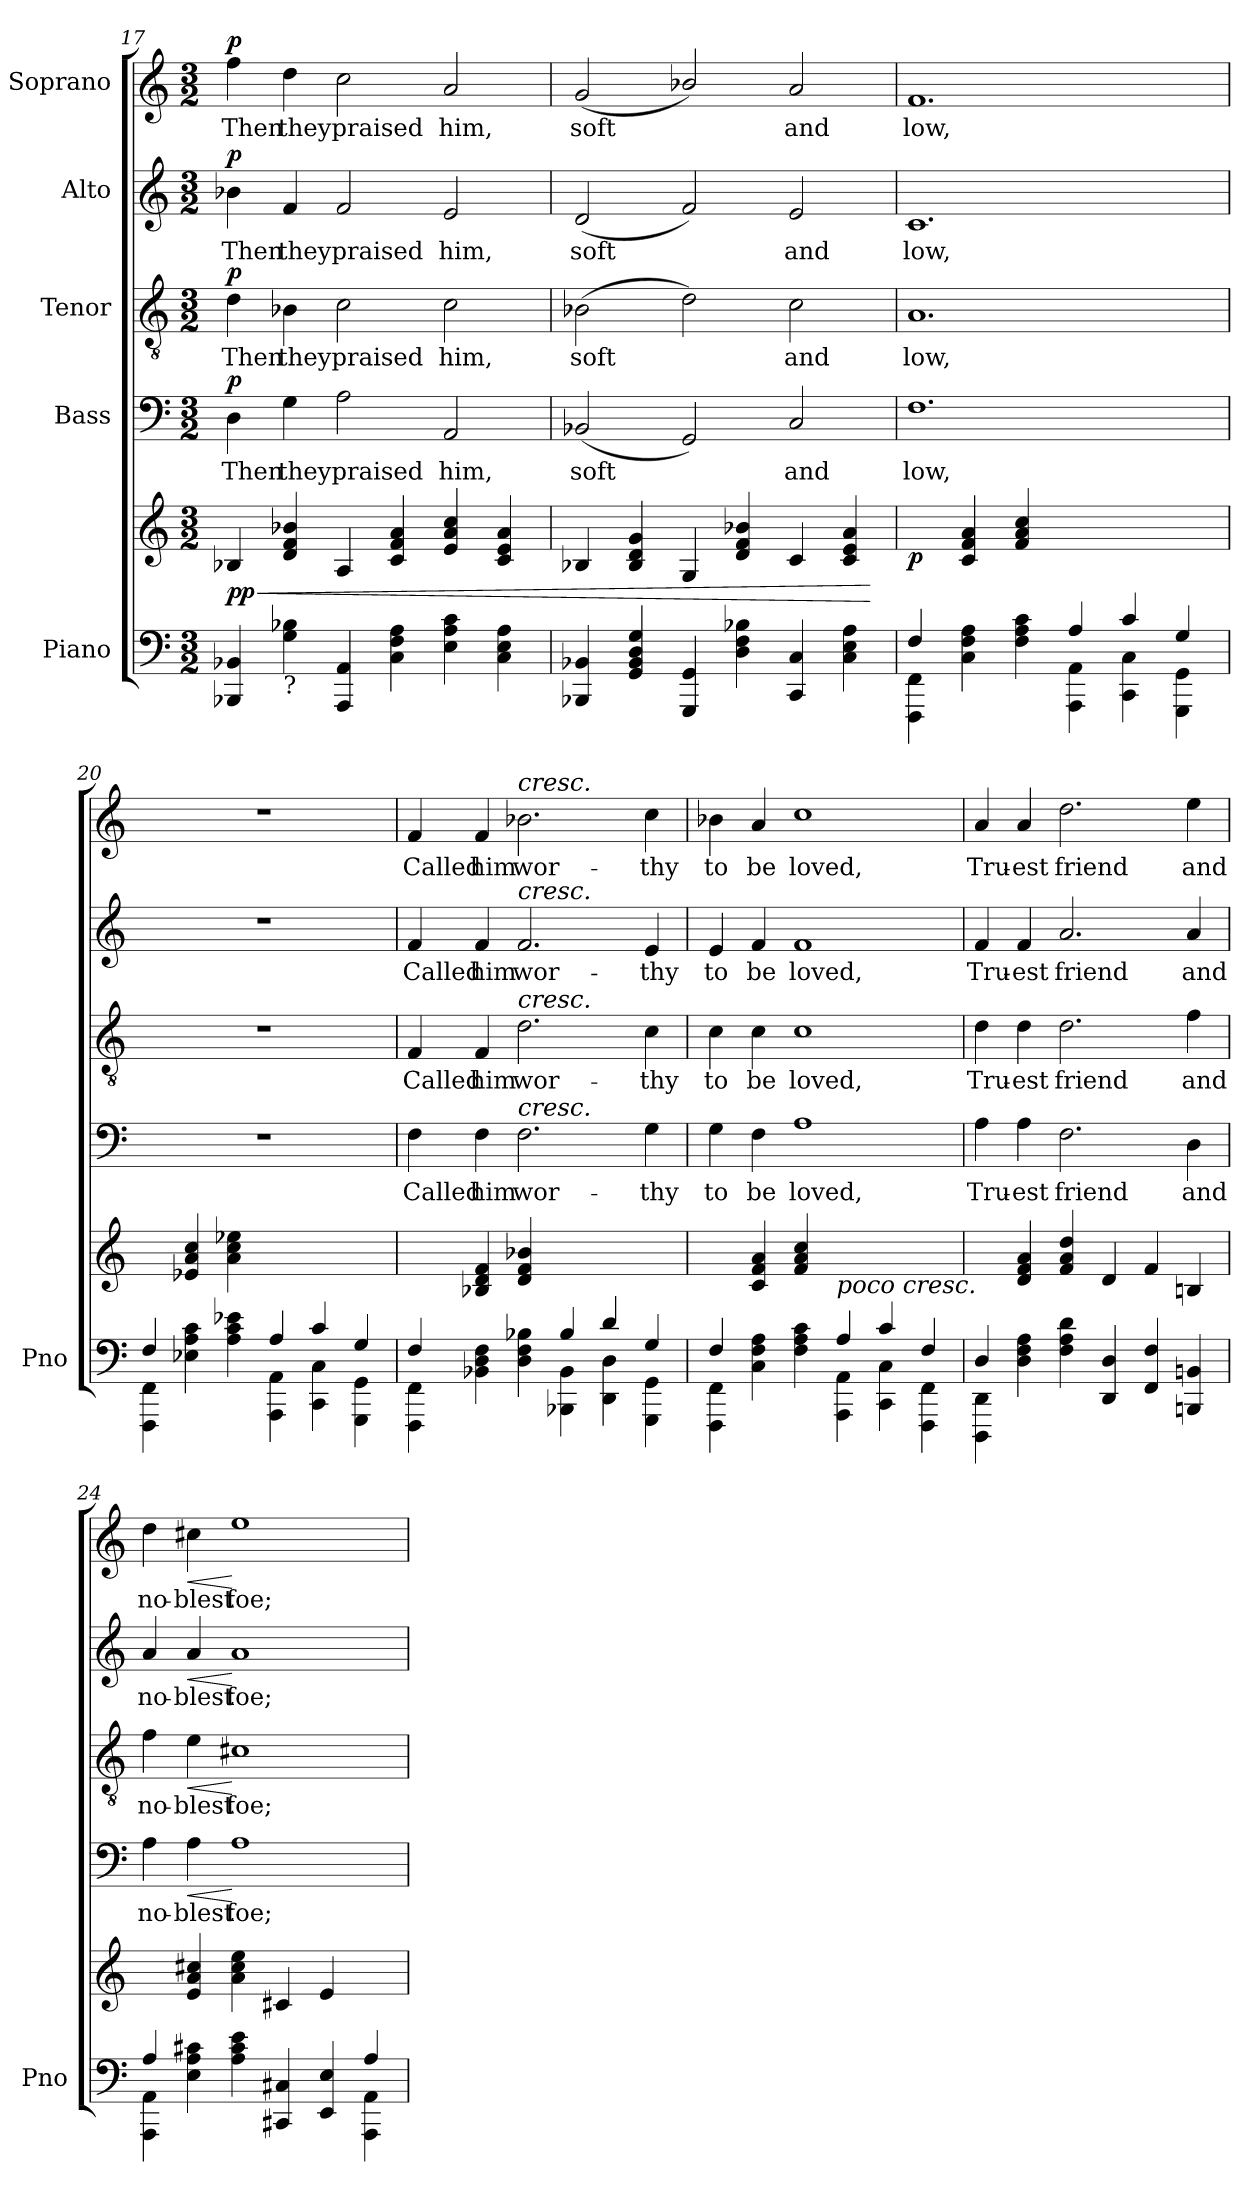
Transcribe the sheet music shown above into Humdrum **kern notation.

**kern	**kern	**dynam	**kern	**text	**dynam	**kern	**text	**dynam	**kern	**text	**dynam	**kern	**text	**dynam
*part5	*part5	*part5	*part4	*part4	*part4	*part3	*part3	*part3	*part2	*part2	*part2	*part1	*part1	*part1
*staff6	*staff5	*staff5/6	*staff4	*staff4	*staff4	*staff3	*staff3	*staff3	*staff2	*staff2	*staff2	*staff1	*staff1	*staff1
*I"Piano	*	*	*I"Bass	*	*	*I"Tenor	*	*	*I"Alto	*	*	*I"Soprano	*	*
*I'Pno	*	*	*	*	*	*	*	*	*	*	*	*	*	*
!!LO:LB:g=z
*clefF4	*clefG2	*	*clefF4	*	*	*clefGv2	*	*	*clefG2	*	*	*clefG2	*	*
*k[]	*k[]	*	*k[]	*	*	*k[]	*	*	*k[]	*	*	*k[]	*	*
*M3/2	*M3/2	*	*M3/2	*	*	*M3/2	*	*	*M3/2	*	*	*M3/2	*	*
=17	=17	=17	=17	=17	=17	=17	=17	=17	=17	=17	=17	=17	=17	=17
!	!	!LO:HP:b	!	!LO:LY:b	!	!	!LO:LY:b	!	!	!LO:LY:b	!	!	!LO:LY:b	!
!	!	!LO:DY:n=1:b	!	!	!LO:DY:a	!	!	!LO:DY:a	!	!	!LO:DY:a	!	!	!LO:DY:a
4BBB-X/ 4BB-X/	4B-X/	< pp	4D\	Then	p	4d\	Then	p	4b-X\	Then	p	4ff\	Then	p
!LO:TX:b:t=?	!	!	!	!	!	!	!	!	!	!	!	!	!	!
!	!	!	!	!LO:LY:b	!	!	!LO:LY:b	!	!	!LO:LY:b	!	!	!LO:LY:b	!
4G\ 4B-X\	4d/ 4f/ 4b-X/	.	4G\	they	.	4B-X\	they	.	4f/	they	.	4dd\	they	.
!	!	!	!	!LO:LY:b	!	!	!LO:LY:b	!	!	!LO:LY:b	!	!	!LO:LY:b	!
4AAA/ 4AA/	4A/	.	2A\	praised	.	2c\	praised	.	2f/	praised	.	2cc\	praised	.
4C\ 4F\ 4A\	4c/ 4f/ 4a/	.	.	.	.	.	.	.	.	.	.	.	.	.
!	!	!	!	!LO:LY:b	!	!	!LO:LY:b	!	!	!LO:LY:b	!	!	!LO:LY:b	!
4E\ 4A\ 4c\	4e/ 4a/ 4cc/	.	2AA/	him,	.	2c\	him,	.	2e/	him,	.	2a/	him,	.
4C\ 4E\ 4A\	4c/ 4e/ 4a/	.	.	.	.	.	.	.	.	.	.	.	.	.
=18	=18	=18	=18	=18	=18	=18	=18	=18	=18	=18	=18	=18	=18	=18
!	!	!	!	!LO:LY:b	!	!	!LO:LY:b	!	!	!LO:LY:b	!	!	!LO:LY:b	!
4BBB-X/ 4BB-X/	4B-X/	.	(<2BB-X/	soft	.	(>2B-X\	soft	.	(<2d/	soft	.	(<2g/	soft	.
4GG/ 4BB-/ 4D/ 4G/	4B-/ 4d/ 4g/	.	.	.	.	.	.	.	.	.	.	.	.	.
4GGG/ 4GG/	4G/	.	2GG/)	.	.	2d\)	.	.	2f/)	.	.	2b-X/)	.	.
4D\ 4F\ 4B-X\	4d/ 4f/ 4b-X/	.	.	.	.	.	.	.	.	.	.	.	.	.
!	!	!	!	!LO:LY:b	!	!	!LO:LY:b	!	!	!LO:LY:b	!	!	!LO:LY:b	!
4CC/ 4C/	4c/	.	2C/	and	.	2c\	and	.	2e/	and	.	2a/	and	.
4C\ 4E\ 4A\	4c/ 4e/ 4a/	.	.	.	.	.	.	.	.	.	.	.	.	.
.	.	[	.	.	.	.	.	.	.	.	.	.	.	.
=19	=19	=19	=19	=19	=19	=19	=19	=19	=19	=19	=19	=19	=19	=19
*^	*	*	*	*	*	*	*	*	*	*	*	*	*	*
!	!	!	!LO:DY:b	!	!LO:LY:b	!	!	!LO:LY:b	!	!	!LO:LY:b	!	!	!LO:LY:b	!
4F/	4FFF\ 4FF\	4ryy	p	1.F	low,	.	1.A	low,	.	1.c	low,	.	1.f	low,	.
2ryy	4C\ 4F\ 4A\	4c/ 4f/ 4a/	.	.	.	.	.	.	.	.	.	.	.	.	.
.	4F\ 4A\ 4c\	4f/ 4a/ 4cc/	.	.	.	.	.	.	.	.	.	.	.	.	.
4A/	4AAA\ 4AA\	2.ryy	.	.	.	.	.	.	.	.	.	.	.	.	.
4c/	4CC\ 4C\	.	.	.	.	.	.	.	.	.	.	.	.	.	.
4G/	4GGG\ 4GG\	.	.	.	.	.	.	.	.	.	.	.	.	.	.
=20	=20	=20	=20	=20	=20	=20	=20	=20	=20	=20	=20	=20	=20	=20	=20
4F/	4FFF\ 4FF\	4ryy	.	1.r	.	.	1.r	.	.	1.r	.	.	1.r	.	.
2ryy	4E-X\ 4A\ 4c\	4e-X/ 4a/ 4cc/	.	.	.	.	.	.	.	.	.	.	.	.	.
.	4A\ 4c\ 4e-X\	4a\ 4cc\ 4ee-X\	.	.	.	.	.	.	.	.	.	.	.	.	.
4A/	4AAA\ 4AA\	2.ryy	.	.	.	.	.	.	.	.	.	.	.	.	.
4c/	4CC\ 4C\	.	.	.	.	.	.	.	.	.	.	.	.	.	.
4G/	4GGG\ 4GG\	.	.	.	.	.	.	.	.	.	.	.	.	.	.
=21	=21	=21	=21	=21	=21	=21	=21	=21	=21	=21	=21	=21	=21	=21	=21
!	!	!	!	!	!LO:LY:b	!	!	!LO:LY:b	!	!	!LO:LY:b	!	!	!LO:LY:b	!
4F/	4FFF\ 4FF\	4ryy	.	4F\	Called	.	4F/	Called	.	4f/	Called	.	4f/	Called	.
!	!	!	!	!	!LO:LY:b	!	!	!LO:LY:b	!	!	!LO:LY:b	!	!	!LO:LY:b	!
2ryy	4BB-X\ 4D\ 4F\	4B-X/ 4d/ 4f/	.	4F\	him	.	4F/	him	.	4f/	him	.	4f/	him	.
!	!	!	!	!	!	!	!	!	!	!	!	!	!LO:TX:a:i:t=cresc.	!	!
!	!	!	!	!	!	!	!	!	!	!LO:TX:a:i:t=cresc.	!	!	!	!	!
!	!	!	!	!	!	!	!LO:TX:a:i:t=cresc.	!	!	!	!	!	!	!	!
!	!	!	!	!LO:TX:a:i:t=cresc.	!	!	!	!	!	!	!	!	!	!	!
!	!	!	!	!	!LO:LY:b	!	!	!LO:LY:b	!	!	!LO:LY:b	!	!	!LO:LY:b	!
.	4D\ 4F\ 4B-X\	4d/ 4f/ 4b-X/	.	2.F\	wor-	.	2.d\	wor-	.	2.f/	wor-	.	2.b-X\	wor-	.
4B-/	4BBB-X\ 4BB-\	2.ryy	.	.	.	.	.	.	.	.	.	.	.	.	.
4d/	4DD\ 4D\	.	.	.	.	.	.	.	.	.	.	.	.	.	.
!	!	!	!	!	!LO:LY:b	!	!	!LO:LY:b	!	!	!LO:LY:b	!	!	!LO:LY:b	!
4G/	4GGG\ 4GG\	.	.	4G\	-thy	.	4c\	-thy	.	4e/	-thy	.	4cc\	-thy	.
!!LO:PB:g=z
=22	=22	=22	=22	=22	=22	=22	=22	=22	=22	=22	=22	=22	=22	=22	=22
!	!	!	!	!	!LO:LY:b	!	!	!LO:LY:b	!	!	!LO:LY:b	!	!	!LO:LY:b	!
4F/	4FFF\ 4FF\	4ryy	.	4G\	to	.	4c\	to	.	4e/	to	.	4b-X\	to	.
!	!	!	!	!	!LO:LY:b	!	!	!LO:LY:b	!	!	!LO:LY:b	!	!	!LO:LY:b	!
2ryy	4C\ 4F\ 4A\	4c/ 4f/ 4a/	.	4F\	be	.	4c\	be	.	4f/	be	.	4a/	be	.
!	!	!	!	!	!LO:LY:b	!	!	!LO:LY:b	!	!	!LO:LY:b	!	!	!LO:LY:b	!
.	4F\ 4A\ 4c\	4f/ 4a/ 4cc/	.	1A	loved,	.	1c	loved,	.	1f	loved,	.	1cc	loved,	.
!	!	!LO:TX:b:i:t=poco cresc.	!	!	!	!	!	!	!	!	!	!	!	!	!
4A/	4AAA\ 4AA\	2.ryy	.	.	.	.	.	.	.	.	.	.	.	.	.
4c/	4CC\ 4C\	.	.	.	.	.	.	.	.	.	.	.	.	.	.
4F/	4FFF\ 4FF\	.	.	.	.	.	.	.	.	.	.	.	.	.	.
=23	=23	=23	=23	=23	=23	=23	=23	=23	=23	=23	=23	=23	=23	=23	=23
!	!	!	!	!	!LO:LY:b	!	!	!LO:LY:b	!	!	!LO:LY:b	!	!	!LO:LY:b	!
4D/	4DDD\ 4DD\	4ryy	.	4A\	Tru-	.	4d\	Tru-	.	4f/	Tru-	.	4a/	Tru-	.
!	!	!	!	!	!LO:LY:b	!	!	!LO:LY:b	!	!	!LO:LY:b	!	!	!LO:LY:b	!
1ryy	4D\ 4F\ 4A\	4d/ 4f/ 4a/	.	4A\	-est	.	4d\	-est	.	4f/	-est	.	4a/	-est	.
!	!	!	!	!	!LO:LY:b	!	!	!LO:LY:b	!	!	!LO:LY:b	!	!	!LO:LY:b	!
.	4F\ 4A\ 4d\	4f/ 4a/ 4dd/	.	2.F\	friend	.	2.d\	friend	.	2.a/	friend	.	2.dd\	friend	.
.	4DD/ 4D/	4d/	.	.	.	.	.	.	.	.	.	.	.	.	.
.	4FF/ 4F/	4f/	.	.	.	.	.	.	.	.	.	.	.	.	.
!	!	!	!	!	!LO:LY:b	!	!	!LO:LY:b	!	!	!LO:LY:b	!	!	!LO:LY:b	!
4ryy	4BBBn/ 4BBn/	4Bn/	.	4D\	and	.	4f\	and	.	4a/	and	.	4ee\	and	.
=24	=24	=24	=24	=24	=24	=24	=24	=24	=24	=24	=24	=24	=24	=24	=24
!	!	!	!	!	!LO:LY:b	!	!	!LO:LY:b	!	!	!LO:LY:b	!	!	!LO:LY:b	!
4A/	4AAA\ 4AA\	4ryy	.	4A\	no-	.	4f\	no-	.	4a/	no-	.	4dd\	no-	.
!	!	!	!	!	!LO:LY:b	!LO:HP:b	!	!LO:LY:b	!LO:HP:b	!	!LO:LY:b	!LO:HP:b	!	!LO:LY:b	!LO:HP:b
1ryy	4E\ 4A\ 4c#X\	4e/ 4a/ 4cc#X/	.	4A\	-blest	<	4e\	-blest	<	4a/	-blest	<	4cc#X\	-blest	<
!	!	!	!	!	!LO:LY:b	!	!	!LO:LY:b	!	!	!LO:LY:b	!	!	!LO:LY:b	!
.	4A\ 4c#\ 4e\	4a\ 4cc#\ 4ee\	.	1A	foe;	[	1c#X	foe;	[	1a	foe;	[	1ee	foe;	[
.	4CC#X/ 4C#X/	4c#X/	.	.	.	.	.	.	.	.	.	.	.	.	.
.	4EE/ 4E/	4e/	.	.	.	.	.	.	.	.	.	.	.	.	.
4A/	4AAA\ 4AA\	4ryy	.	.	.	.	.	.	.	.	.	.	.	.	.
*v	*v	*	*	*	*	*	*	*	*	*	*	*	*	*	*
=	=	=	=	=	=	=	=	=	=	=	=	=	=	=
*-	*-	*-	*-	*-	*-	*-	*-	*-	*-	*-	*-	*-	*-	*-
